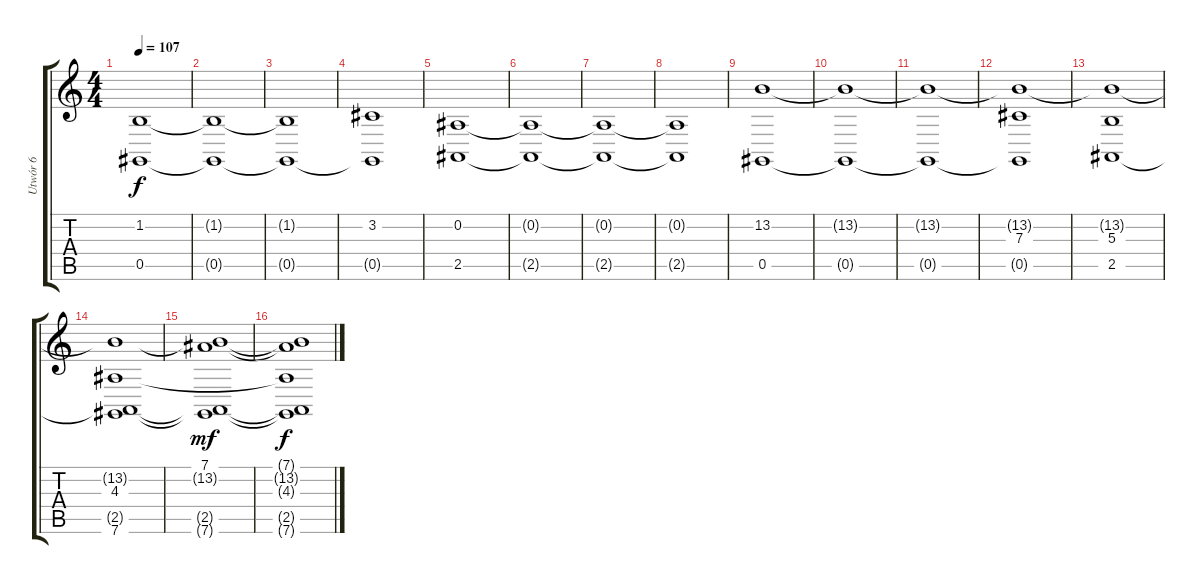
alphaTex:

\track ("Utwór 6" "Utwór 6") {instrument drawbarorgan}
\staff {score tabs}
\tuning (Eb4 Bb3 Gb3 Db3 Ab2 Db2) {hide}
\ts (4 4)
\tempo 107
\clef g2
\ks c
(1.2 0.5).1{dy f} |
(1.2{t} 0.5{t}).1 |
(1.2{t} 0.5{t}).1 |
(3.2 0.5{t}).1 |
(0.2 2.5).1 |
(0.2{t} 2.5{t}).1 |
(0.2{t} 2.5{t}).1 |
(0.2{t} 2.5{t}).1 |
(13.2 0.5).1 |
(13.2{t} 0.5{t}).1 |
(13.2{t} 0.5{t}).1 |
(13.2{t} 7.3 0.5{t}).1 |
(13.2{t} 5.3 2.5).1 |
(13.2{t} 4.3 2.5{t} 7.6).1 |
(7.1 13.2{t} 2.5{t} 7.6{t}).1{dy mf} |
(7.1{t} 13.2{t} 4.3{t} 2.5{t} 7.6{t}).1{dy f}
